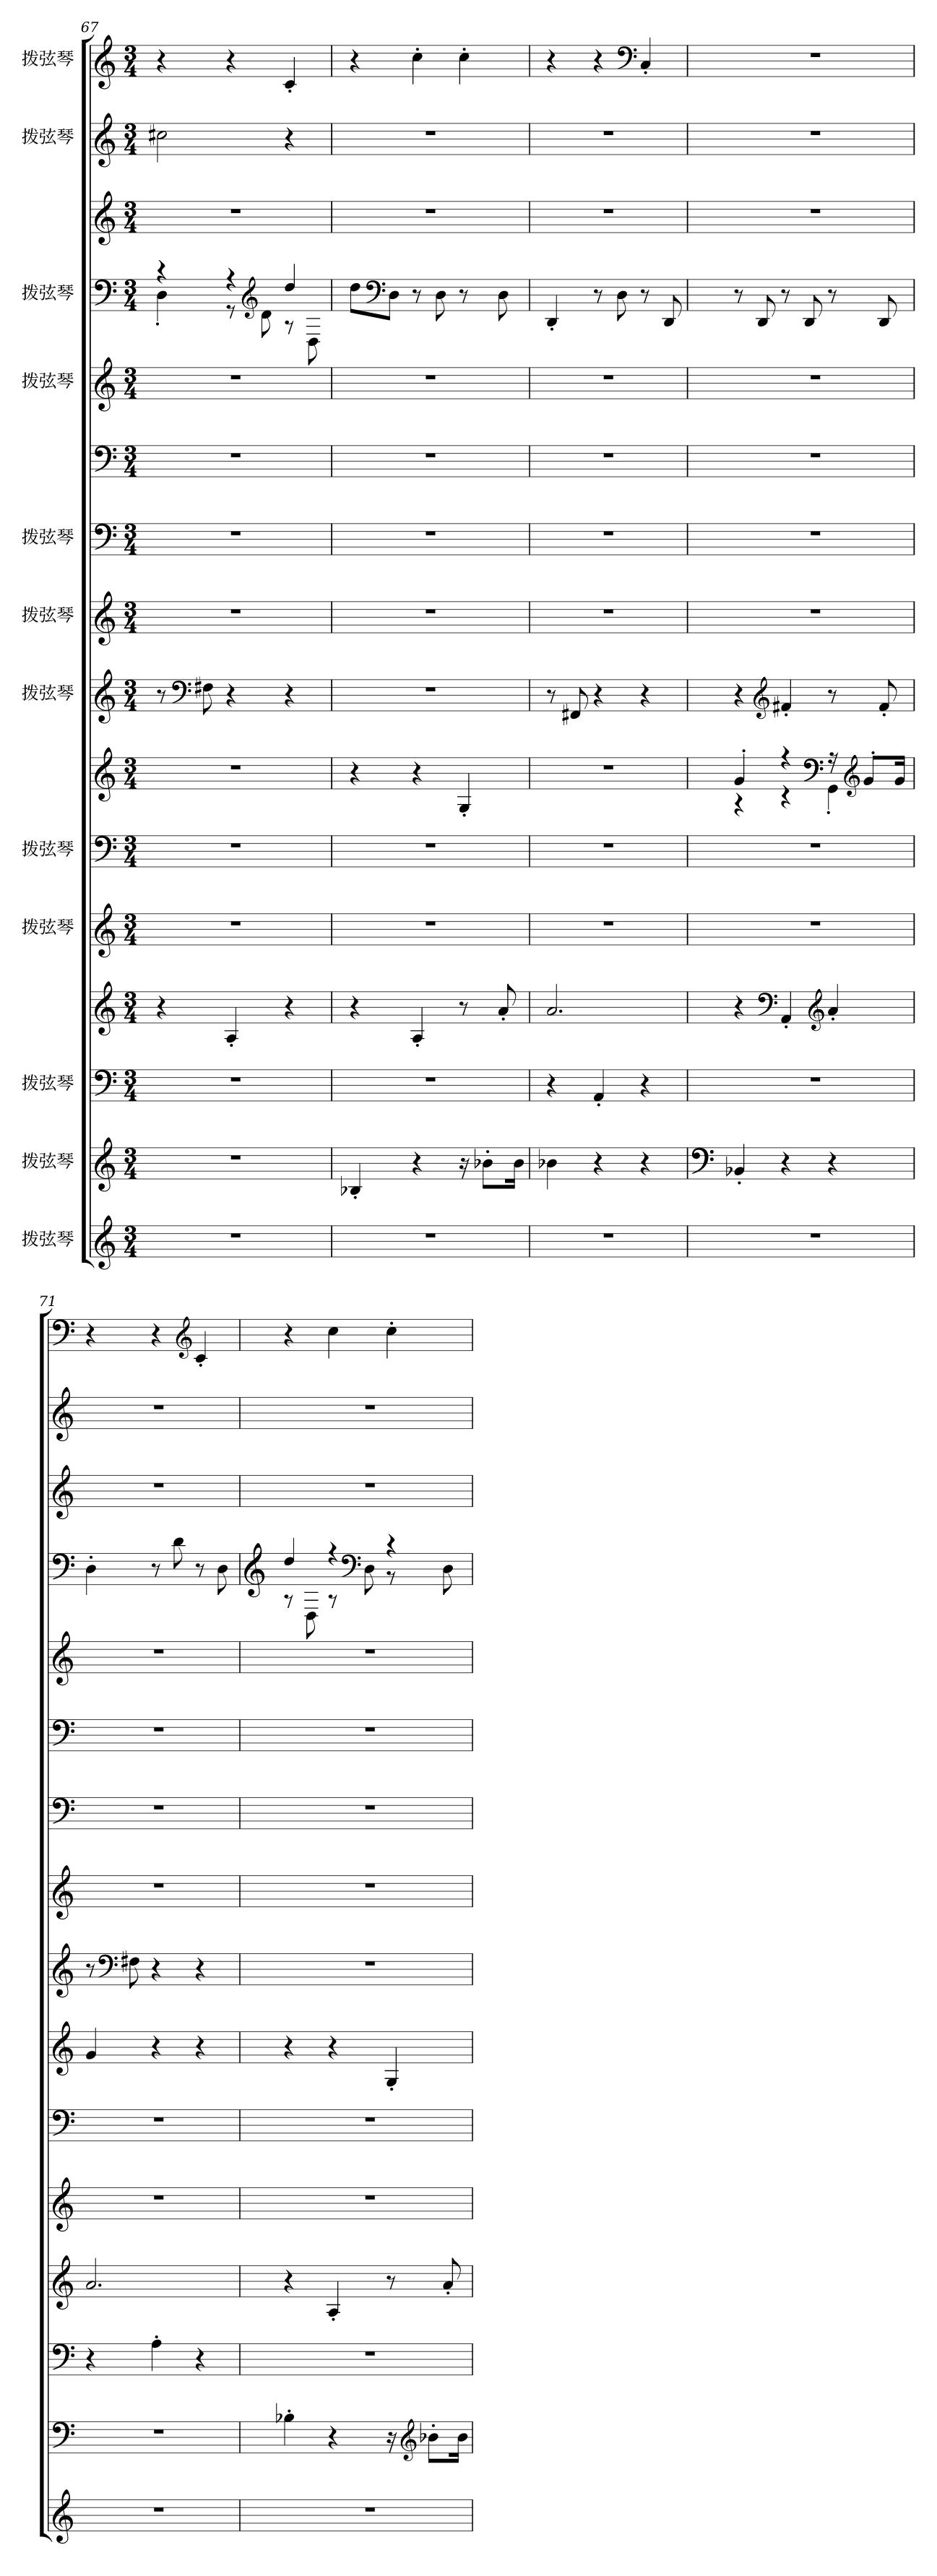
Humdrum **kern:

**kern	**kern	**kern	**kern	**kern	**kern	**kern	**kern	**kern	**kern	**kern	**kern	**kern	**kern	**kern	**kern
*part12	*part11	*part10	*part10	*part9	*part8	*part8	*part7	*part6	*part5	*part5	*part4	*part3	*part3	*part2	*part1
*staff16	*staff15	*staff14	*staff13	*staff12	*staff11	*staff10	*staff9	*staff8	*staff7	*staff6	*staff5	*staff4	*staff3	*staff2	*staff1
*I"拨弦琴	*I"拨弦琴	*I"拨弦琴	*	*I"拨弦琴	*I"拨弦琴	*	*I"拨弦琴	*I"拨弦琴	*I"拨弦琴	*	*I"拨弦琴	*I"拨弦琴	*	*I"拨弦琴	*I"拨弦琴
*clefG2	*clefG2	*clefF4	*clefG2	*clefG2	*clefF4	*clefG2	*clefG2	*clefG2	*clefF4	*clefF4	*clefG2	*clefF4	*clefG2	*clefG2	*clefG2
*k[]	*k[]	*k[]	*k[]	*k[]	*k[]	*k[]	*k[]	*k[]	*k[]	*k[]	*k[]	*k[]	*k[]	*k[]	*k[]
*M3/4	*M3/4	*M3/4	*M3/4	*M3/4	*M3/4	*M3/4	*M3/4	*M3/4	*M3/4	*M3/4	*M3/4	*M3/4	*M3/4	*M3/4	*M3/4
=67	=67	=67	=67	=67	=67	=67	=67	=67	=67	=67	=67	=67	=67	=67	=67
*	*	*	*	*	*	*	*	*	*	*	*	*^	*	*	*
2.r	2.r	2.r	4r	2.r	2.r	2.r	8r	2.r	2.r	2.r	2.r	4r	4D'\	2.r	2cc#X\	4r
*	*	*	*	*	*	*	*clefF4	*	*	*	*	*	*	*	*	*
.	.	.	.	.	.	.	8F#X\	.	.	.	.	.	.	.	.	.
.	.	.	4A'/	.	.	.	4r	.	.	.	.	4r	8r	.	.	4r
*	*	*	*	*	*	*	*	*	*	*	*	*clefG2	*	*	*	*
.	.	.	.	.	.	.	.	.	.	.	.	.	8d\	.	.	.
.	.	.	4r	.	.	.	4r	.	.	.	.	4dd/	8r	.	4r	4c'/
.	.	.	.	.	.	.	.	.	.	.	.	.	8D\	.	.	.
*	*	*	*	*	*	*	*	*	*	*	*	*v	*v	*	*	*
=68	=68	=68	=68	=68	=68	=68	=68	=68	=68	=68	=68	=68	=68	=68	=68
2.r	4B-X'/	2.r	4r	2.r	2.r	4r	2.r	2.r	2.r	2.r	2.r	8dd\L	2.r	2.r	4r
*	*	*	*	*	*	*	*	*	*	*	*	*clefF4	*	*	*
.	.	.	.	.	.	.	.	.	.	.	.	8D\J	.	.	.
.	4r	.	4A'/	.	.	4r	.	.	.	.	.	8r	.	.	4cc'\
.	.	.	.	.	.	.	.	.	.	.	.	8D\	.	.	.
.	16r	.	8r	.	.	4G'/	.	.	.	.	.	8r	.	.	4cc'\
.	8b-X'\L	.	.	.	.	.	.	.	.	.	.	.	.	.	.
.	.	.	8a'/	.	.	.	.	.	.	.	.	8D\	.	.	.
.	16b-\Jk	.	.	.	.	.	.	.	.	.	.	.	.	.	.
!!LO:PB:g=z
=69	=69	=69	=69	=69	=69	=69	=69	=69	=69	=69	=69	=69	=69	=69	=69
2.r	4b-X\	4r	2.a/	2.r	2.r	2.r	8r	2.r	2.r	2.r	2.r	4DD'/	2.r	2.r	4r
.	.	.	.	.	.	.	8FF#X/	.	.	.	.	.	.	.	.
.	4r	4AA'/	.	.	.	.	4r	.	.	.	.	8r	.	.	4r
.	.	.	.	.	.	.	.	.	.	.	.	8D\	.	.	.
*	*	*	*	*	*	*	*	*	*	*	*	*	*	*	*clefF4
.	4r	4r	.	.	.	.	4r	.	.	.	.	8r	.	.	4C'/
.	.	.	.	.	.	.	.	.	.	.	.	8DD/	.	.	.
=70	=70	=70	=70	=70	=70	=70	=70	=70	=70	=70	=70	=70	=70	=70	=70
*	*clefF4	*	*	*	*	*	*	*	*	*	*	*	*	*	*
*	*	*	*	*	*	*^	*	*	*	*	*	*	*	*	*
2.r	4BB-X'/	2.r	4r	2.r	2.r	4g'/	4r	4r	2.r	2.r	2.r	2.r	8r	2.r	2.r	2.r
.	.	.	.	.	.	.	.	.	.	.	.	.	8DD/	.	.	.
*	*	*	*clefF4	*	*	*	*	*clefG2	*	*	*	*	*	*	*	*
.	4r	.	4AA'/	.	.	4r	4r	4f#X'/	.	.	.	.	8r	.	.	.
.	.	.	.	.	.	.	.	.	.	.	.	.	8DD/	.	.	.
*	*	*	*clefG2	*	*	*clefF4	*	*	*	*	*	*	*	*	*	*
.	4r	.	4a'/	.	.	16r	4GG'\	8r	.	.	.	.	8r	.	.	.
*	*	*	*	*	*	*clefG2	*	*	*	*	*	*	*	*	*	*
.	.	.	.	.	.	8g'/L	.	.	.	.	.	.	.	.	.	.
.	.	.	.	.	.	.	.	8f#'/	.	.	.	.	8DD/	.	.	.
.	.	.	.	.	.	16g/Jk	.	.	.	.	.	.	.	.	.	.
*	*	*	*	*	*	*v	*v	*	*	*	*	*	*	*	*	*
=71	=71	=71	=71	=71	=71	=71	=71	=71	=71	=71	=71	=71	=71	=71	=71
2.r	2.r	4r	2.a/	2.r	2.r	4g/	8r	2.r	2.r	2.r	2.r	4D'\	2.r	2.r	4r
*	*	*	*	*	*	*	*clefF4	*	*	*	*	*	*	*	*
.	.	.	.	.	.	.	8F#X\	.	.	.	.	.	.	.	.
.	.	4A'\	.	.	.	4r	4r	.	.	.	.	8r	.	.	4r
.	.	.	.	.	.	.	.	.	.	.	.	8d\	.	.	.
*	*	*	*	*	*	*	*	*	*	*	*	*	*	*	*clefG2
.	.	4r	.	.	.	4r	4r	.	.	.	.	8r	.	.	4c'/
.	.	.	.	.	.	.	.	.	.	.	.	8D\	.	.	.
!!LO:PB:g=z
=72	=72	=72	=72	=72	=72	=72	=72	=72	=72	=72	=72	=72	=72	=72	=72
*	*	*	*	*	*	*	*	*	*	*	*	*clefG2	*	*	*
*	*	*	*	*	*	*	*	*	*	*	*	*^	*	*	*
2.r	4B-X'\	2.r	4r	2.r	2.r	4r	2.r	2.r	2.r	2.r	2.r	4dd/	8r	2.r	2.r	4r
.	.	.	.	.	.	.	.	.	.	.	.	.	8D\	.	.	.
.	4r	.	4A'/	.	.	4r	.	.	.	.	.	4r	8r	.	.	4cc\
*	*	*	*	*	*	*	*	*	*	*	*	*clefF4	*	*	*	*
.	.	.	.	.	.	.	.	.	.	.	.	.	8D\	.	.	.
.	16r	.	8r	.	.	4G'/	.	.	.	.	.	4r	8r	.	.	4cc'\
*	*clefG2	*	*	*	*	*	*	*	*	*	*	*	*	*	*	*
.	8b-X'\L	.	.	.	.	.	.	.	.	.	.	.	.	.	.	.
.	.	.	8a'/	.	.	.	.	.	.	.	.	.	8D\	.	.	.
.	16b-\Jk	.	.	.	.	.	.	.	.	.	.	.	.	.	.	.
*	*	*	*	*	*	*	*	*	*	*	*	*v	*v	*	*	*
=	=	=	=	=	=	=	=	=	=	=	=	=	=	=	=
*-	*-	*-	*-	*-	*-	*-	*-	*-	*-	*-	*-	*-	*-	*-	*-
